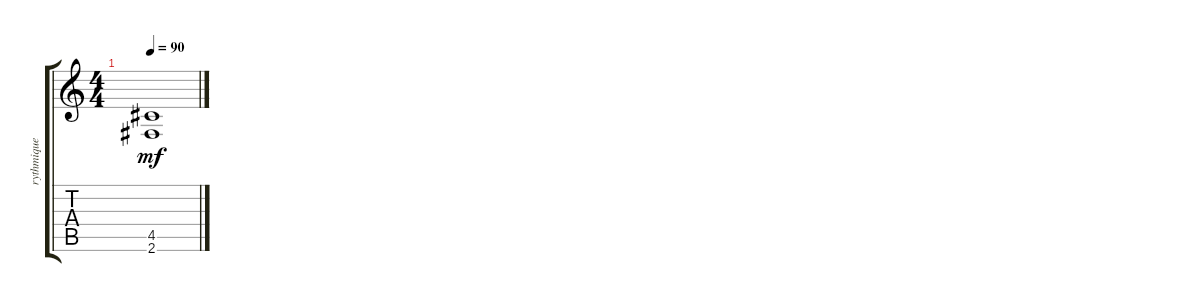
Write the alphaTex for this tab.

\track ("rythmique" "rythmique") {instrument distortionguitar}
\staff {score tabs}
\tuning (E4 B3 G3 D3 A2 E2) {hide}
\ts (4 4)
\tempo 90
\clef g2
\ks c
(4.5 2.6).1{dy mf}
